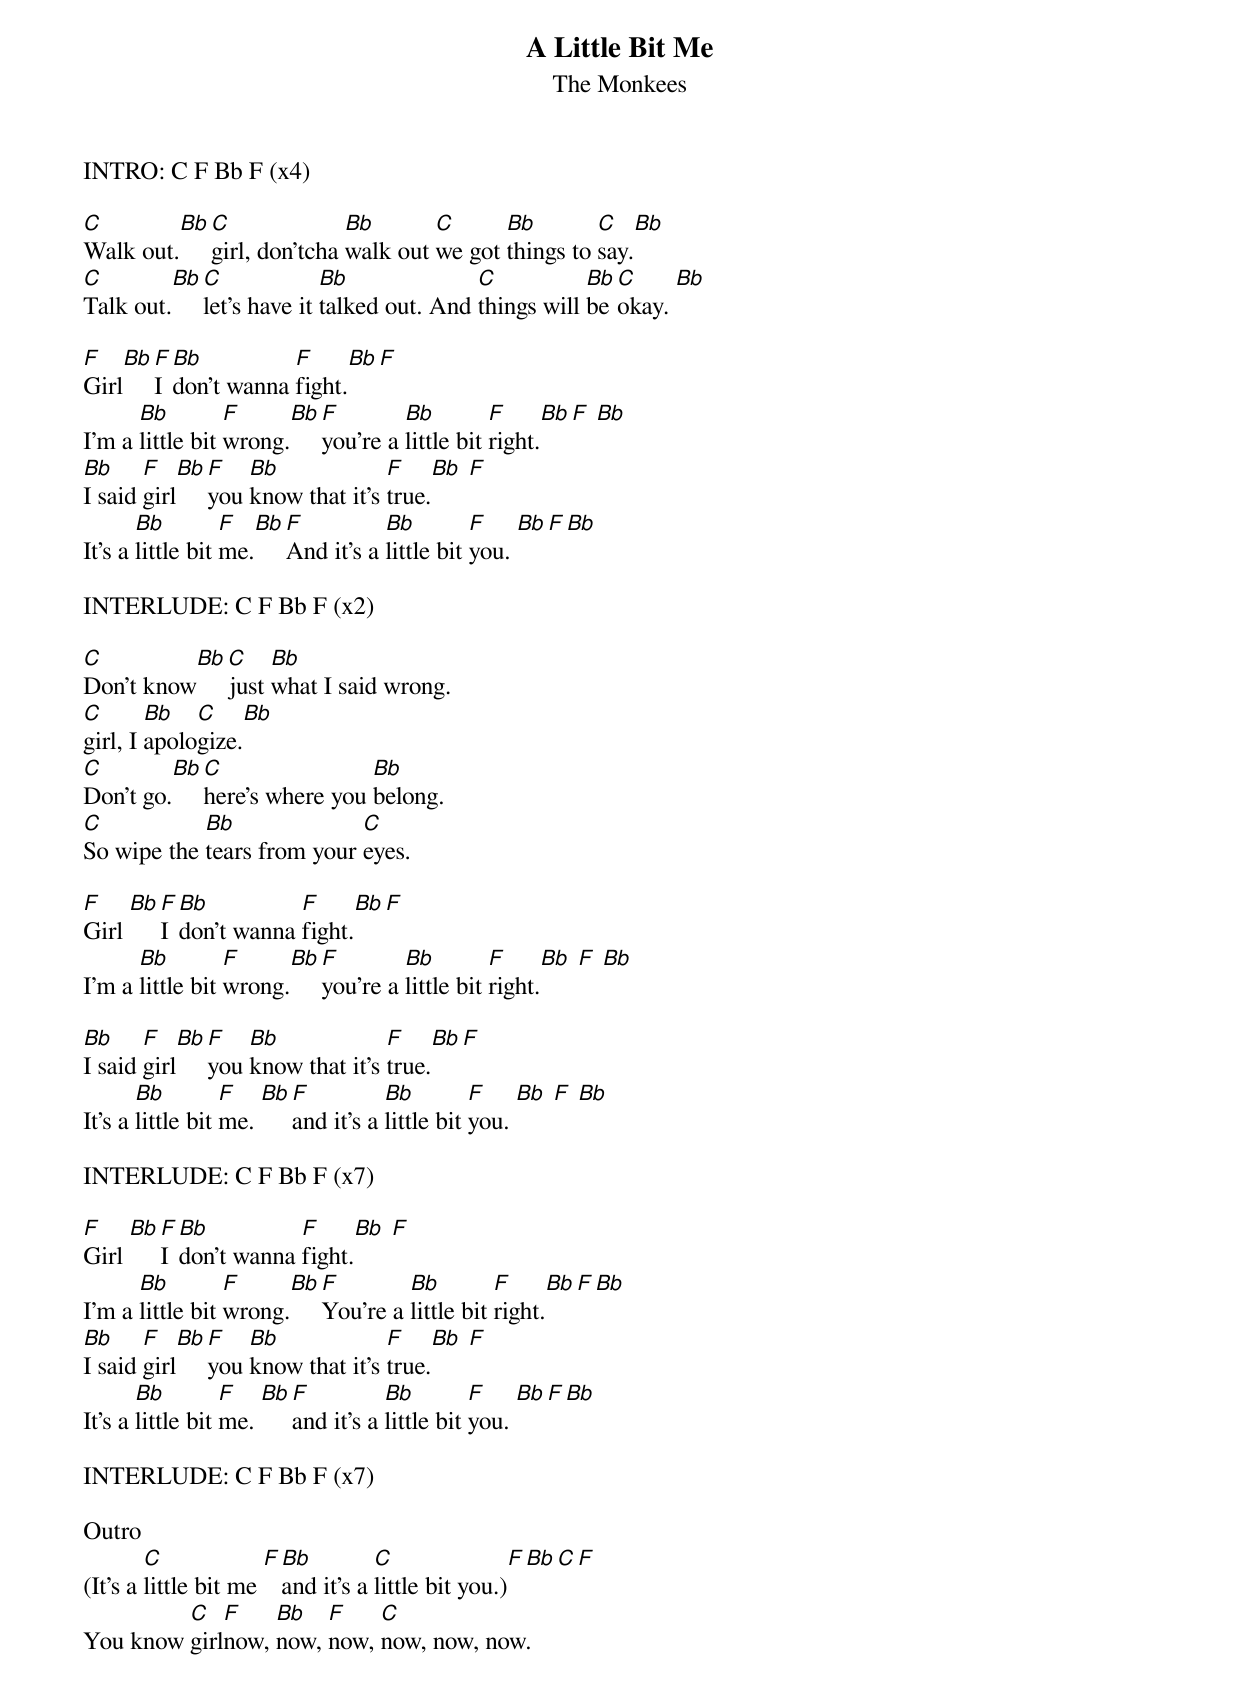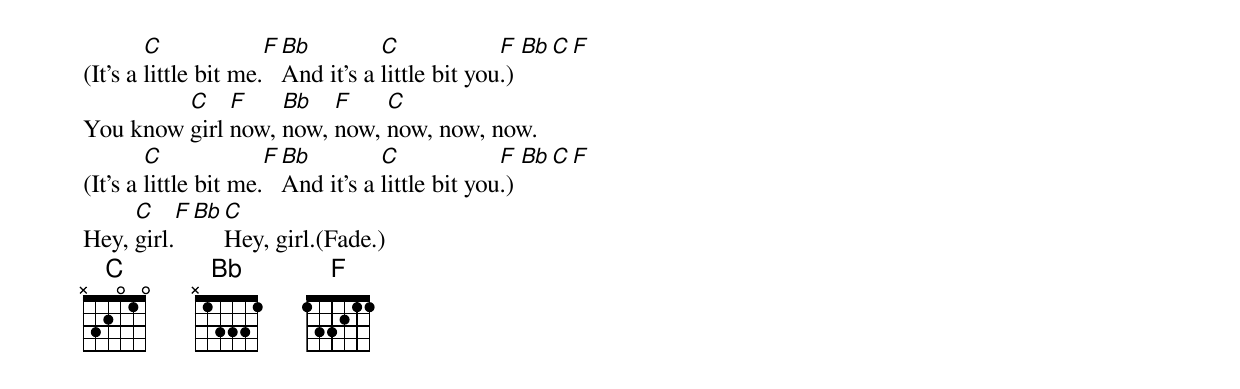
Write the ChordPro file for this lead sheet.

{title:A Little Bit Me}
{subtitle:The Monkees}

INTRO: C F Bb F (x4)

[C]Walk out.[Bb][C]girl, don'tcha [Bb]walk out [C]we got [Bb]things to [C]say.[Bb]
[C]Talk out.[Bb][C]let's have it [Bb]talked out. And [C]things will [Bb]be [C]okay. [Bb]

[F]Girl[Bb][F]I [Bb]don't wanna [F]fight.[Bb][F]
I'm a [Bb]little bit [F]wrong.[Bb][F]you're a [Bb]little bit [F]right.[Bb][F] [Bb]
[Bb]I said [F]girl[Bb][F]you [Bb]know that it's [F]true.[Bb] [F]
It's a [Bb]little bit [F]me.[Bb][F]And it's a [Bb]little bit [F]you. [Bb][F][Bb]

INTERLUDE: C F Bb F (x2)

[C]Don't know[Bb][C]just [Bb]what I said wrong.
[C]girl, I [Bb]apolo[C]gize.[Bb]
[C]Don't go.[Bb][C]here's where you [Bb]belong.
[C]So wipe the [Bb]tears from your [C]eyes.

[F]Girl [Bb][F]I [Bb]don't wanna [F]fight.[Bb][F]
I'm a [Bb]little bit [F]wrong.[Bb][F]you're a [Bb]little bit [F]right.[Bb] [F] [Bb]

[Bb]I said [F]girl[Bb][F]you [Bb]know that it's [F]true.[Bb][F]
It's a [Bb]little bit [F]me. [Bb][F]and it's a [Bb]little bit [F]you. [Bb] [F] [Bb]

INTERLUDE: C F Bb F (x7)

[F]Girl [Bb][F]I [Bb]don't wanna [F]fight.[Bb] [F]
I'm a [Bb]little bit [F]wrong.[Bb][F]You're a [Bb]little bit [F]right.[Bb][F][Bb]
[Bb]I said [F]girl[Bb][F]you [Bb]know that it's [F]true.[Bb] [F]
It's a [Bb]little bit [F]me. [Bb][F]and it's a [Bb]little bit [F]you. [Bb][F][Bb]

INTERLUDE: C F Bb F (x7)

Outro
(It's a [C]little bit me [F][Bb]and it's a [C]little bit you.)[F][Bb][C][F]
You know [C]girl[F]now, [Bb]now, [F]now, [C]now, now, now.
(It's a [C]little bit me.[F][Bb]And it's a [C]little bit you[F].) [Bb][C][F]
You know [C]girl [F]now, [Bb]now, [F]now, [C]now, now, now.
(It's a [C]little bit me.[F][Bb]And it's a [C]little bit you[F].) [Bb][C][F]
Hey, [C]girl.[F][Bb][C]Hey, girl.(Fade.)
